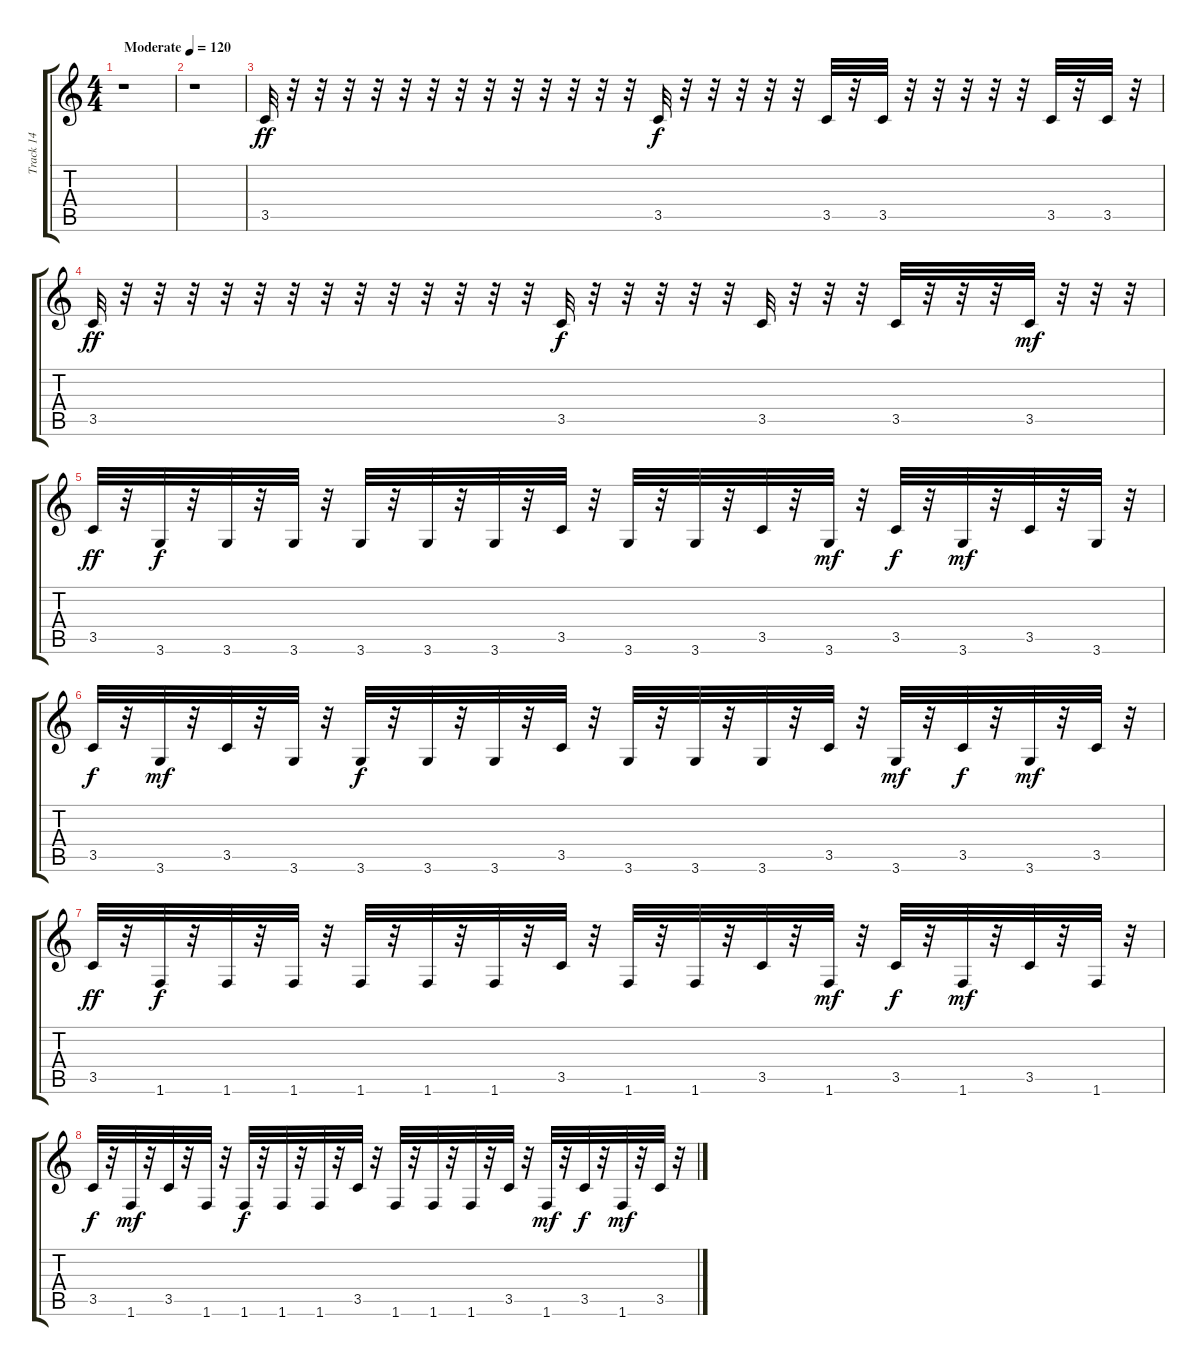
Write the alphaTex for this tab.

\track ("Track 14" "Track 14") {instrument synthbass1}
\staff {score tabs}
\tuning (E4 B3 G3 D3 A2 E2) {hide}
\ts (4 4)
\tempo (120 "Moderate")
\clef g2
\ks c
r.1{dy ff instrument synthbass1} |
r.1 |
3.5.32 r.32 r.32 r.32 r.32 r.32 r.32 r.32 r.32 r.32 r.32 r.32 r.32 r.32 3.5.32{dy f} r.32 r.32 r.32 r.32 r.32 3.5.32 r.32 3.5.32 r.32 r.32 r.32 r.32 r.32 3.5.32 r.32 3.5.32 r.32 |
3.5.32{dy ff} r.32 r.32 r.32 r.32 r.32 r.32 r.32 r.32 r.32 r.32 r.32 r.32 r.32 3.5.32{dy f} r.32 r.32 r.32 r.32 r.32 3.5.32 r.32 r.32 r.32 3.5.32 r.32 r.32 r.32 3.5.32{dy mf} r.32 r.32 r.32 |
3.5.32{dy ff} r.32 3.6.32{dy f} r.32 3.6.32 r.32 3.6.32 r.32 3.6.32 r.32 3.6.32 r.32 3.6.32 r.32 3.5.32 r.32 3.6.32 r.32 3.6.32 r.32 3.5.32 r.32 3.6.32{dy mf} r.32 3.5.32{dy f} r.32 3.6.32{dy mf} r.32 3.5.32 r.32 3.6.32 r.32 |
3.5.32{dy f} r.32 3.6.32{dy mf} r.32 3.5.32 r.32 3.6.32 r.32 3.6.32{dy f} r.32 3.6.32 r.32 3.6.32 r.32 3.5.32 r.32 3.6.32 r.32 3.6.32 r.32 3.6.32 r.32 3.5.32 r.32 3.6.32{dy mf} r.32 3.5.32{dy f} r.32 3.6.32{dy mf} r.32 3.5.32 r.32 |
3.5.32{dy ff} r.32 1.6.32{dy f} r.32 1.6.32 r.32 1.6.32 r.32 1.6.32 r.32 1.6.32 r.32 1.6.32 r.32 3.5.32 r.32 1.6.32 r.32 1.6.32 r.32 3.5.32 r.32 1.6.32{dy mf} r.32 3.5.32{dy f} r.32 1.6.32{dy mf} r.32 3.5.32 r.32 1.6.32 r.32 |
3.5.32{dy f} r.32 1.6.32{dy mf} r.32 3.5.32 r.32 1.6.32 r.32 1.6.32{dy f} r.32 1.6.32 r.32 1.6.32 r.32 3.5.32 r.32 1.6.32 r.32 1.6.32 r.32 1.6.32 r.32 3.5.32 r.32 1.6.32{dy mf} r.32 3.5.32{dy f} r.32 1.6.32{dy mf} r.32 3.5.32 r.32
